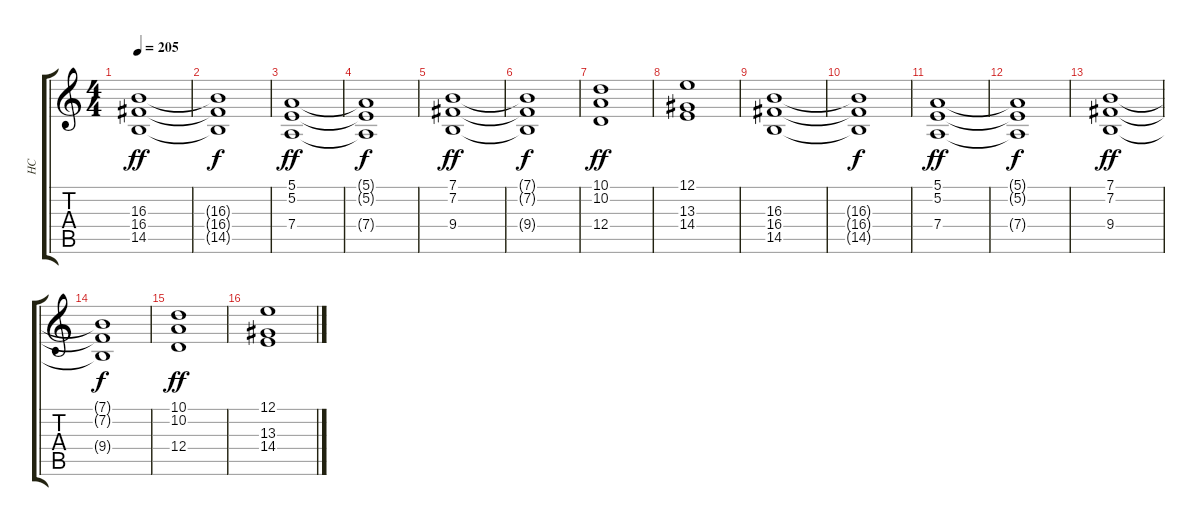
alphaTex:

\track ("HC" "HC") {instrument stringensemble2}
\staff {score tabs}
\tuning (E4 B3 G3 D3 A2 E2) {hide}
\ts (4 4)
\tempo 205
\clef g2
\ks c
(16.3 16.4 14.5).1{dy ff} |
(16.3{t} 16.4{t} 14.5{t}).1{dy f} |
(5.1 5.2 7.4).1{dy ff} |
(5.1{t} 5.2{t} 7.4{t}).1{dy f} |
(7.1 7.2 9.4).1{dy ff} |
(7.1{t} 7.2{t} 9.4{t}).1{dy f} |
(10.1 10.2 12.4).1{dy ff} |
(12.1 13.3 14.4).1 |
(16.3 16.4 14.5).1 |
(16.3{t} 16.4{t} 14.5{t}).1{dy f} |
(5.1 5.2 7.4).1{dy ff} |
(5.1{t} 5.2{t} 7.4{t}).1{dy f} |
(7.1 7.2 9.4).1{dy ff} |
(7.1{t} 7.2{t} 9.4{t}).1{dy f} |
(10.1 10.2 12.4).1{dy ff} |
(12.1 13.3 14.4).1
